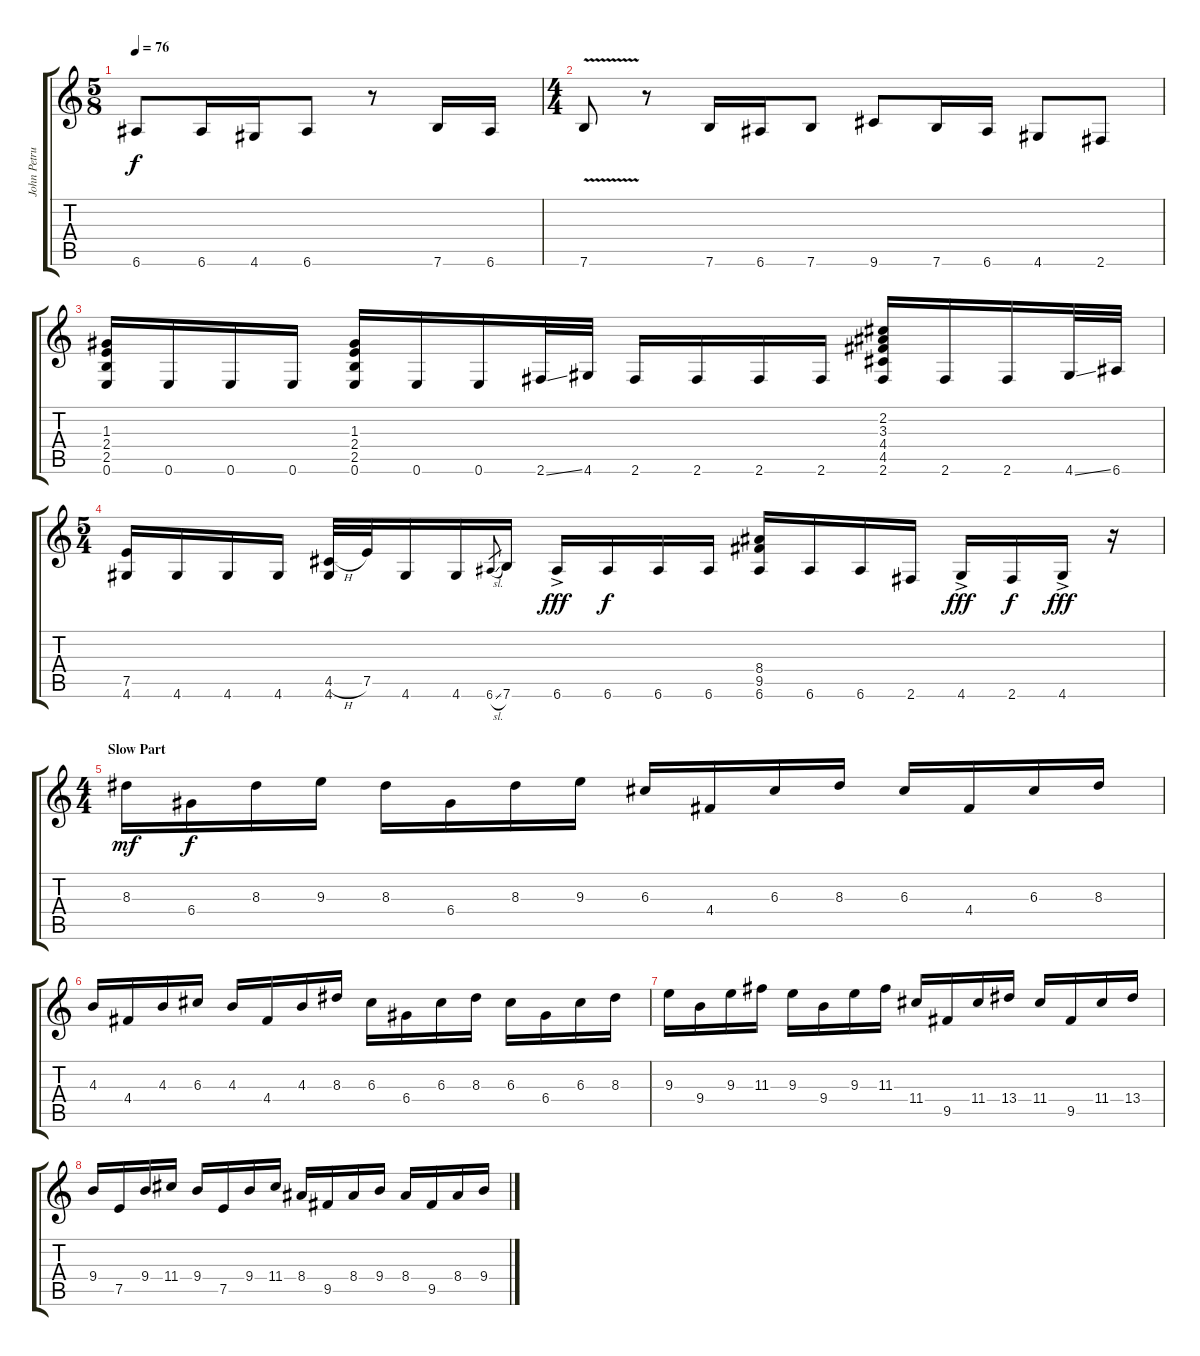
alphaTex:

\track ("John Petrucci (Guitar 1)" "John Petru") {instrument distortionguitar}
\staff {score tabs}
\tuning (E4 B3 G3 D3 A2 E2) {hide}
\ts (5 8)
\tempo 76
\clef g2
\ks c
6.6.8{dy f} 6.6.16 4.6.16 6.6.8 r.8 7.6.16 6.6.16 |
\ts (4 4)
7.6{v}.8 r.8 7.6.16 6.6.16 7.6.8 9.6.8 7.6.16 6.6.16 4.6.8 2.6.8 |
(1.3 2.4 2.5 0.6).16 0.6.16 0.6.16 0.6.16 (1.3 2.4 2.5 0.6).16 0.6.16 0.6.16 2.6{ss}.32 4.6.32 2.6.16 2.6.16 2.6.16 2.6.16 (2.2 3.3 4.4 4.5 2.6).16 2.6.16 2.6.16 4.6{ss}.32 6.6.32 |
\ts (5 4)
(7.5 4.6).16 4.6.16 4.6.16 4.6.16 (4.5{h} 4.6).32 7.5.32 4.6.16 4.6.16 6.6{sl}.8{gr} 7.6.16 6.6{ac}.16{dy fff} 6.6.16{dy f} 6.6.16 6.6.16 (8.4 9.5 6.6).16 6.6.16 6.6.16 2.6.16 4.6{ac}.16{dy fff} 2.6.16{dy f} 4.6{ac}.16{dy fff} r.16 |
\ts (4 4)
\section ("" "Slow Part")
8.3.16{dy mf instrument acousticguitarsteel} 6.4.16{dy f} 8.3.16 9.3.16 8.3.16 6.4.16 8.3.16 9.3.16 6.3.16 4.4.16 6.3.16 8.3.16 6.3.16 4.4.16 6.3.16 8.3.16 |
4.3.16 4.4.16 4.3.16 6.3.16 4.3.16 4.4.16 4.3.16 8.3.16 6.3.16 6.4.16 6.3.16 8.3.16 6.3.16 6.4.16 6.3.16 8.3.16 |
9.3.16 9.4.16 9.3.16 11.3.16 9.3.16 9.4.16 9.3.16 11.3.16 11.4.16 9.5.16 11.4.16 13.4.16 11.4.16 9.5.16 11.4.16 13.4.16 |
9.4.16 7.5.16 9.4.16 11.4.16 9.4.16 7.5.16 9.4.16 11.4.16 8.4.16 9.5.16 8.4.16 9.4.16 8.4.16 9.5.16 8.4.16 9.4.16
